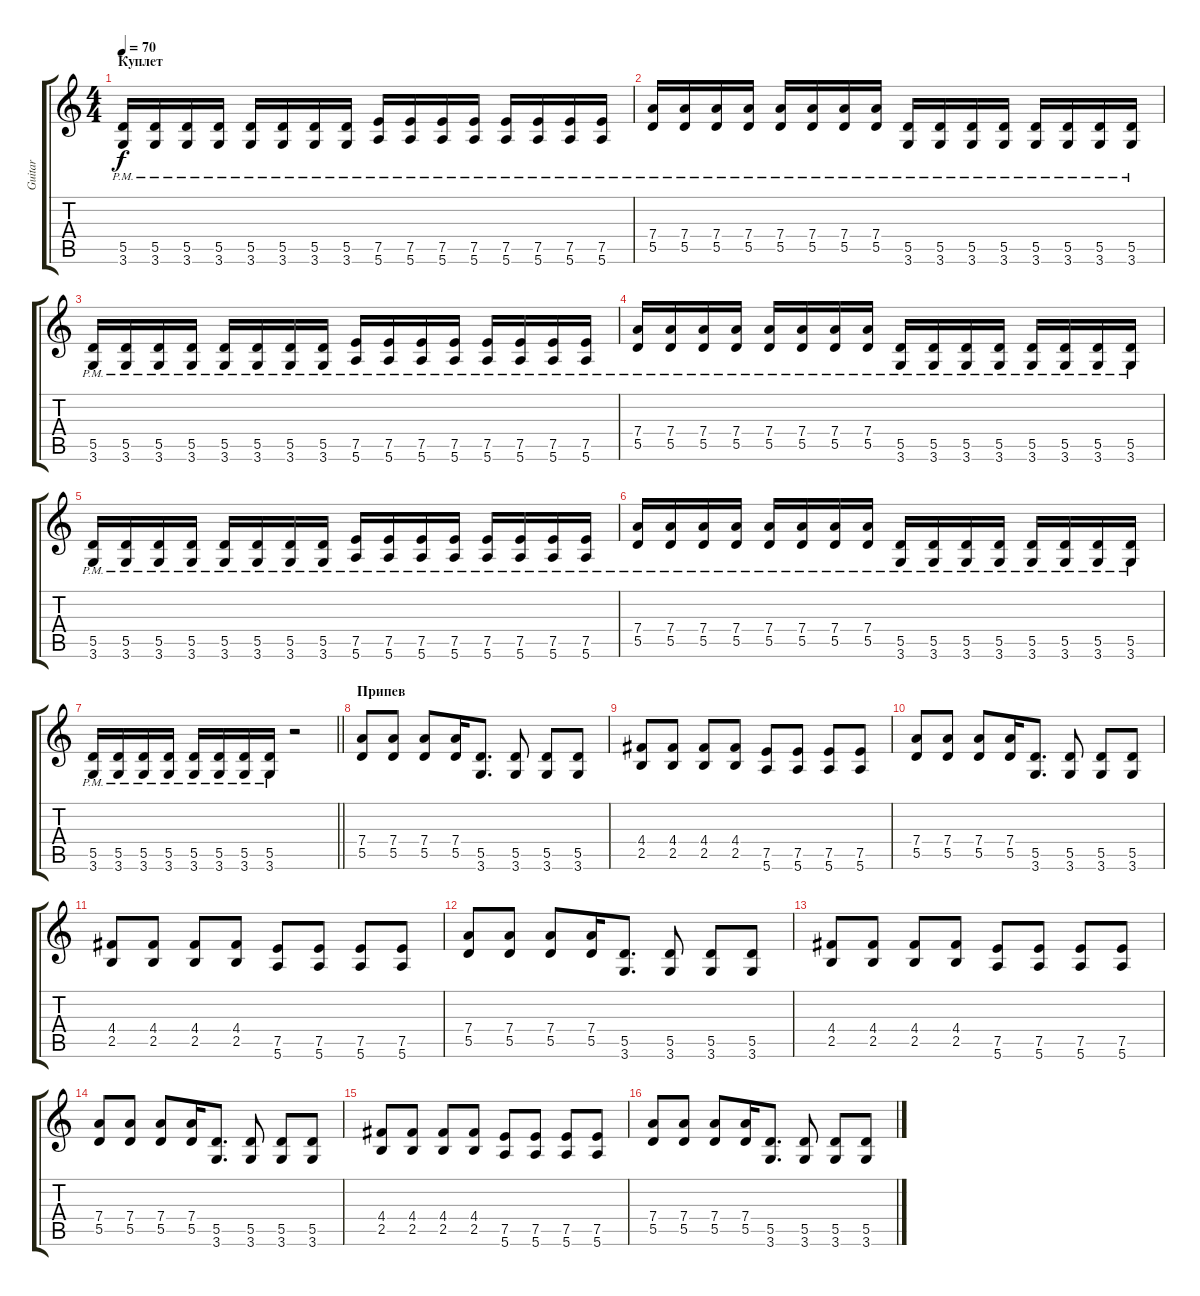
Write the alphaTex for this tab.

\track ("Guitar" "Guitar") {instrument overdrivenguitar}
\staff {score tabs}
\tuning (E4 B3 G3 D3 A2 E2) {hide}
\ts (4 4)
\section ("" "Куплет")
\tempo 70
\clef g2
\ks c
(5.5{pm} 3.6{pm}).16{dy f} (5.5{pm} 3.6{pm}).16 (5.5{pm} 3.6{pm}).16 (5.5{pm} 3.6{pm}).16 (5.5{pm} 3.6{pm}).16 (5.5{pm} 3.6{pm}).16 (5.5{pm} 3.6{pm}).16 (5.5{pm} 3.6{pm}).16 (7.5{pm} 5.6{pm}).16 (7.5{pm} 5.6{pm}).16 (7.5{pm} 5.6{pm}).16 (7.5{pm} 5.6{pm}).16 (7.5{pm} 5.6{pm}).16 (7.5{pm} 5.6{pm}).16 (7.5{pm} 5.6{pm}).16 (7.5{pm} 5.6{pm}).16 |
(7.4{pm} 5.5{pm}).16 (7.4{pm} 5.5{pm}).16 (7.4{pm} 5.5{pm}).16 (7.4{pm} 5.5{pm}).16 (7.4{pm} 5.5{pm}).16 (7.4{pm} 5.5{pm}).16 (7.4{pm} 5.5{pm}).16 (7.4{pm} 5.5{pm}).16 (5.5{pm} 3.6{pm}).16 (5.5{pm} 3.6{pm}).16 (5.5{pm} 3.6{pm}).16 (5.5{pm} 3.6{pm}).16 (5.5{pm} 3.6{pm}).16 (5.5{pm} 3.6{pm}).16 (5.5{pm} 3.6{pm}).16 (5.5{pm} 3.6{pm}).16 |
(5.5{pm} 3.6{pm}).16 (5.5{pm} 3.6{pm}).16 (5.5{pm} 3.6{pm}).16 (5.5{pm} 3.6{pm}).16 (5.5{pm} 3.6{pm}).16 (5.5{pm} 3.6{pm}).16 (5.5{pm} 3.6{pm}).16 (5.5{pm} 3.6{pm}).16 (7.5{pm} 5.6{pm}).16 (7.5{pm} 5.6{pm}).16 (7.5{pm} 5.6{pm}).16 (7.5{pm} 5.6{pm}).16 (7.5{pm} 5.6{pm}).16 (7.5{pm} 5.6{pm}).16 (7.5{pm} 5.6{pm}).16 (7.5{pm} 5.6{pm}).16 |
(7.4{pm} 5.5{pm}).16 (7.4{pm} 5.5{pm}).16 (7.4{pm} 5.5{pm}).16 (7.4{pm} 5.5{pm}).16 (7.4{pm} 5.5{pm}).16 (7.4{pm} 5.5{pm}).16 (7.4{pm} 5.5{pm}).16 (7.4{pm} 5.5{pm}).16 (5.5{pm} 3.6{pm}).16 (5.5{pm} 3.6{pm}).16 (5.5{pm} 3.6{pm}).16 (5.5{pm} 3.6{pm}).16 (5.5{pm} 3.6{pm}).16 (5.5{pm} 3.6{pm}).16 (5.5{pm} 3.6{pm}).16 (5.5{pm} 3.6{pm}).16 |
(5.5{pm} 3.6{pm}).16 (5.5{pm} 3.6{pm}).16 (5.5{pm} 3.6{pm}).16 (5.5{pm} 3.6{pm}).16 (5.5{pm} 3.6{pm}).16 (5.5{pm} 3.6{pm}).16 (5.5{pm} 3.6{pm}).16 (5.5{pm} 3.6{pm}).16 (7.5{pm} 5.6{pm}).16 (7.5{pm} 5.6{pm}).16 (7.5{pm} 5.6{pm}).16 (7.5{pm} 5.6{pm}).16 (7.5{pm} 5.6{pm}).16 (7.5{pm} 5.6{pm}).16 (7.5{pm} 5.6{pm}).16 (7.5{pm} 5.6{pm}).16 |
(7.4{pm} 5.5{pm}).16 (7.4{pm} 5.5{pm}).16 (7.4{pm} 5.5{pm}).16 (7.4{pm} 5.5{pm}).16 (7.4{pm} 5.5{pm}).16 (7.4{pm} 5.5{pm}).16 (7.4{pm} 5.5{pm}).16 (7.4{pm} 5.5{pm}).16 (5.5{pm} 3.6{pm}).16 (5.5{pm} 3.6{pm}).16 (5.5{pm} 3.6{pm}).16 (5.5{pm} 3.6{pm}).16 (5.5{pm} 3.6{pm}).16 (5.5{pm} 3.6{pm}).16 (5.5{pm} 3.6{pm}).16 (5.5{pm} 3.6{pm}).16 |
\barLineRight lightlight
(5.5{pm} 3.6{pm}).16 (5.5{pm} 3.6{pm}).16 (5.5{pm} 3.6{pm}).16 (5.5{pm} 3.6{pm}).16 (5.5{pm} 3.6{pm}).16 (5.5{pm} 3.6{pm}).16 (5.5{pm} 3.6{pm}).16 (5.5{pm} 3.6{pm}).16 r.2 |
\section ("" "Припев")
(7.4 5.5).8 (7.4 5.5).8 (7.4 5.5).8 (7.4 5.5).16 (5.5 3.6).8{d} (5.5 3.6).8 (5.5 3.6).8 (5.5 3.6).8 |
(4.4 2.5).8 (4.4 2.5).8 (4.4 2.5).8 (4.4 2.5).8 (7.5 5.6).8 (7.5 5.6).8 (7.5 5.6).8 (7.5 5.6).8 |
(7.4 5.5).8 (7.4 5.5).8 (7.4 5.5).8 (7.4 5.5).16 (5.5 3.6).8{d} (5.5 3.6).8 (5.5 3.6).8 (5.5 3.6).8 |
(4.4 2.5).8 (4.4 2.5).8 (4.4 2.5).8 (4.4 2.5).8 (7.5 5.6).8 (7.5 5.6).8 (7.5 5.6).8 (7.5 5.6).8 |
(7.4 5.5).8 (7.4 5.5).8 (7.4 5.5).8 (7.4 5.5).16 (5.5 3.6).8{d} (5.5 3.6).8 (5.5 3.6).8 (5.5 3.6).8 |
(4.4 2.5).8 (4.4 2.5).8 (4.4 2.5).8 (4.4 2.5).8 (7.5 5.6).8 (7.5 5.6).8 (7.5 5.6).8 (7.5 5.6).8 |
(7.4 5.5).8 (7.4 5.5).8 (7.4 5.5).8 (7.4 5.5).16 (5.5 3.6).8{d} (5.5 3.6).8 (5.5 3.6).8 (5.5 3.6).8 |
(4.4 2.5).8 (4.4 2.5).8 (4.4 2.5).8 (4.4 2.5).8 (7.5 5.6).8 (7.5 5.6).8 (7.5 5.6).8 (7.5 5.6).8 |
(7.4 5.5).8 (7.4 5.5).8 (7.4 5.5).8 (7.4 5.5).16 (5.5 3.6).8{d} (5.5 3.6).8 (5.5 3.6).8 (5.5 3.6).8
